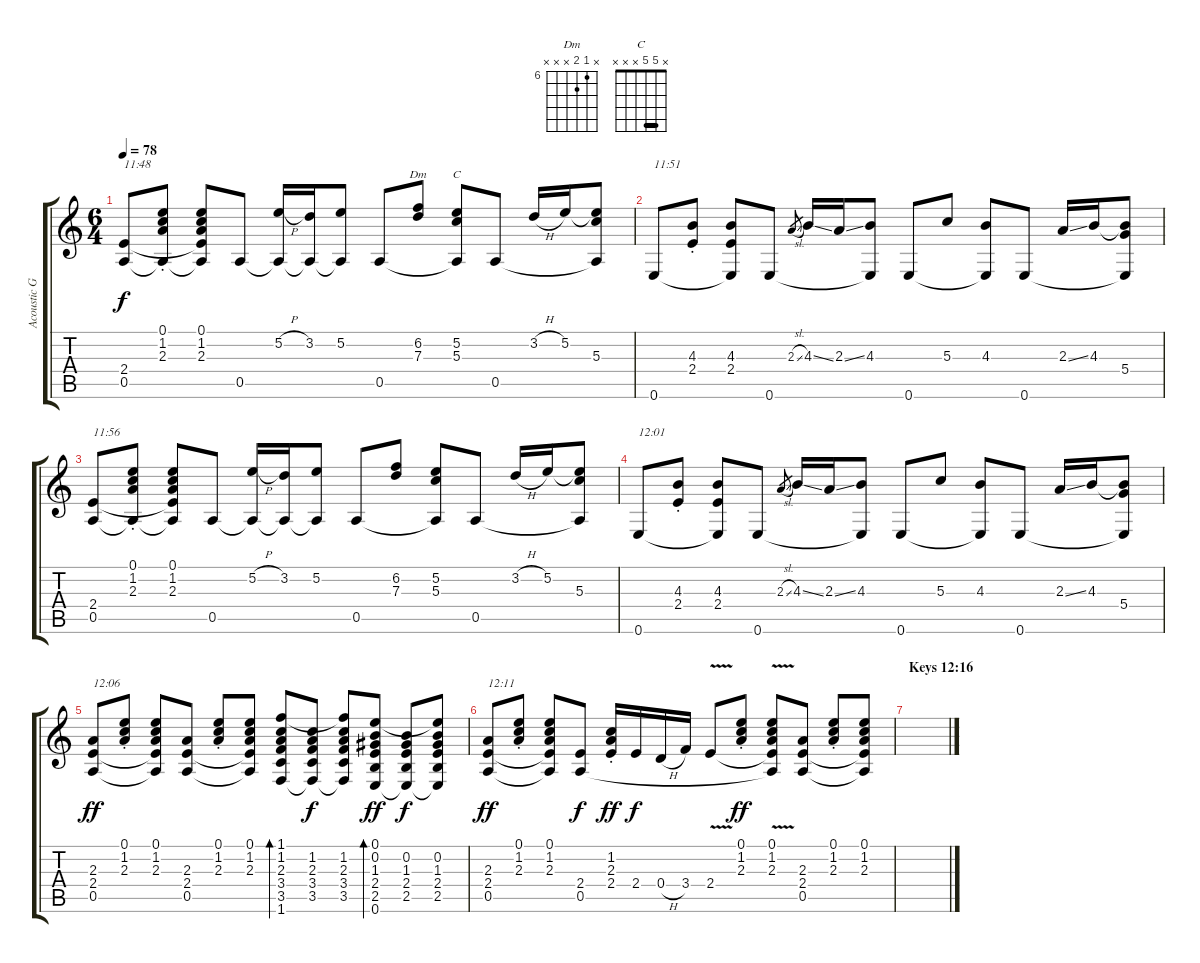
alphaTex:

\track ("Acoustic Guitar Double" "Acoustic G") {instrument acousticguitarsteel}
\staff {score tabs}
\tuning (E4 B3 G3 D3 A2 E2) {hide}
\chord ("Dm" x 6 7 x x x) {firstfret 6}
\chord ("C" x 5 5 x x x) {barre 5}
\ts (6 4)
\tempo 78
\clef g2
\ks c
(2.4 0.5).8{txt "11:48" dy f} (0.1{st} 1.2{st} 2.3{st} 0.5{t}).8 (0.1 1.2 2.3 2.4{t} 0.5{t}).8 0.5.8 (5.2{h} 0.5{t}).16 (3.2 0.5{t}).16 (5.2 0.5{t}).8 0.5.8 (6.2 7.3).8{ch "Dm"} (5.2 5.3 0.5{t}).8{ch "C"} 0.5.8 3.2{h}.16 5.2.16 (5.2{t} 5.3 0.5{t}).8 |
0.6.8{txt "11:51"} (4.3{st} 2.4{st}).8 (4.3 2.4 0.6{t}).8 0.6.8 2.3{sl}.8{gr} 4.3{ss}.16 2.3{ss}.16 (4.3 0.6{t}).8 0.6.8 5.3.8 (4.3 0.6{t}).8 0.6.8 2.3{ss}.16 4.3.16 (4.3{t} 5.4 0.6{t}).8 |
(2.4 0.5).8{txt "11:56"} (0.1{st} 1.2{st} 2.3{st} 0.5{t}).8 (0.1 1.2 2.3 2.4{t} 0.5{t}).8 0.5.8 (5.2{h} 0.5{t}).16 (3.2 0.5{t}).16 (5.2 0.5{t}).8 0.5.8 (6.2 7.3).8 (5.2 5.3 0.5{t}).8 0.5.8 3.2{h}.16 5.2.16 (5.2{t} 5.3 0.5{t}).8 |
0.6.8{txt "12:01"} (4.3{st} 2.4{st}).8 (4.3 2.4 0.6{t}).8 0.6.8 2.3{sl}.8{gr} 4.3{ss}.16 2.3{ss}.16 (4.3 0.6{t}).8 0.6.8 5.3.8 (4.3 0.6{t}).8 0.6.8 2.3{ss}.16 4.3.16 (4.3{t} 5.4 0.6{t}).8 |
(2.3 2.4 0.5).8{txt "12:06" dy ff} (0.1{st} 1.2{st} 2.3{st}).8 (0.1 1.2 2.3 2.4{t} 0.5{t}).8 (2.3 2.4 0.5).8 (0.1{st} 1.2{st} 2.3{st}).8 (0.1 1.2 2.3 2.4{t} 0.5{t}).8 (1.1 1.2 2.3 3.4 3.5 1.6).8{bd 60} (1.2 2.3 3.4 3.5 1.6{t}).8{dy f} (1.1{t} 1.2 2.3 3.4 3.5 1.6{t}).8 (0.1 0.2 1.3 2.4 2.5 0.6).8{bd 60 dy ff} (0.2 1.3 2.4 2.5 0.6{t}).8{dy f} (0.1{t} 0.2 1.3 2.4 2.5 0.6{t}).8 |
(2.3 2.4 0.5).8{txt "12:11" dy ff} (0.1{st} 1.2{st} 2.3{st}).8 (0.1 1.2 2.3 2.4{t} 0.5{t}).8 (2.4 0.5).8{dy f} (1.2{st} 2.3{st} 2.4{st}).16{dy ff} 2.4.16{dy f} 0.4{h}.16 3.4.16 2.4{v}.8 (0.1{st} 1.2{st} 2.3{st}).8{dy ff} (0.1 1.2 2.3 2.4{t} 0.5{t}).8 (2.3 2.4 0.5).8 (0.1{st} 1.2{st} 2.3{st}).8 (0.1 1.2 2.3 2.4{t} 0.5{t}).8 |
\section ("" "Keys 12:16")
